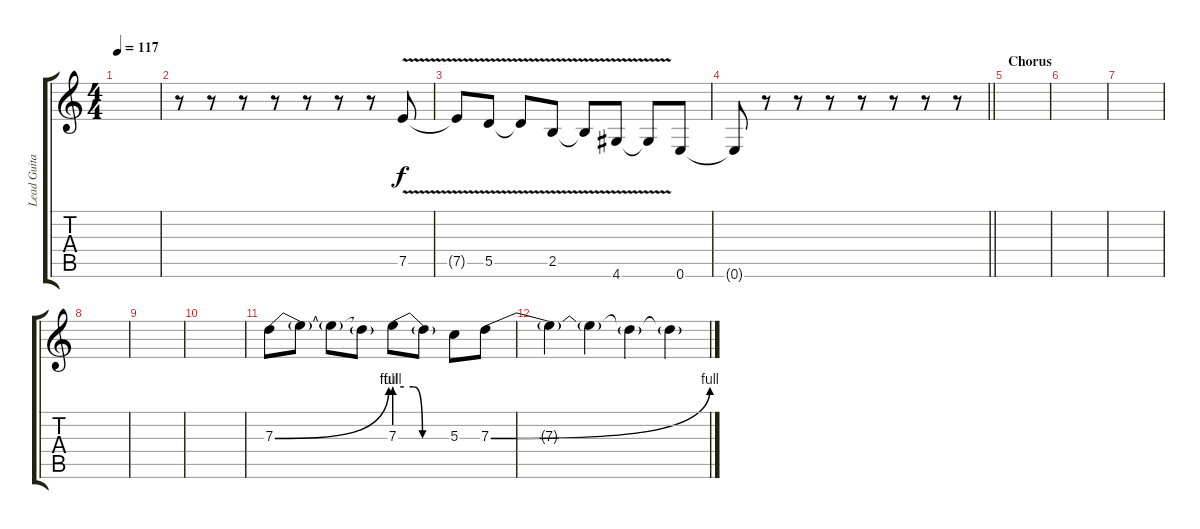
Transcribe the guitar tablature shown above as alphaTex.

\track ("Lead Guitar 1" "Lead Guita") {instrument distortionguitar}
\staff {score tabs}
\tuning (E4 B3 G3 D3 A2 E2) {hide}
\ts (4 4)
\tempo 117
\clef g2
\ks c
|
r.8 r.8 r.8 r.8 r.8 r.8 r.8 7.5{v}.8 |
7.5{t}.8 5.5{v}.8 5.5{t}.8 2.5{v}.8 2.5{t}.8 4.6{v}.8 4.6{t}.8 0.6.8 |
\barLineRight lightlight
0.6{t}.8 r.8 r.8 r.8 r.8 r.8 r.8 r.8 |
\section ("" "Chorus")
|
|
|
|
|
|
7.3{be (bend 0 0 60 4)}.8 7.3{t}.8 7.3{t}.8 7.3{t}.8 7.3{be (custom 0 4 10 4 20 4 30 0 60 0)}.8 7.3{t}.8 5.3.8 7.3{be (bend 0 0 60 4)}.8 |
7.3{t}.4 7.3{t}.4 7.3{t}.4 7.3{t}.4
